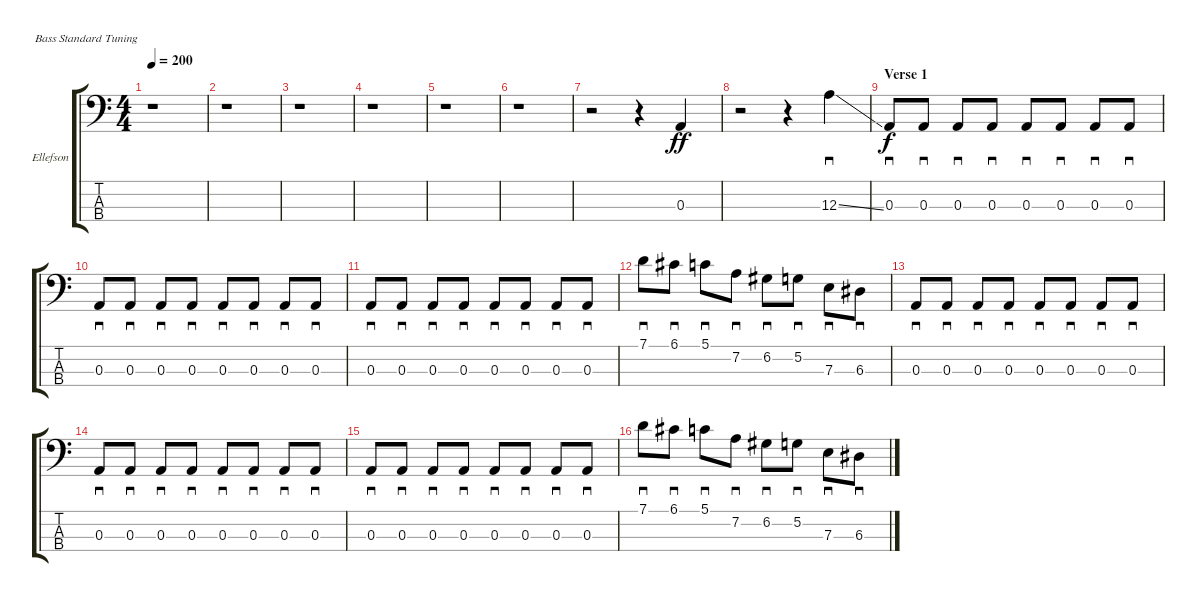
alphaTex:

\bracketExtendMode groupsimilarinstruments
\firstSystemTrackNameOrientation horizontal
\otherSystemsTrackNameOrientation horizontal
\track ("David Ellefson" "Ellefson") {instrument electricbasspick}
\staff {score tabs}
\tuning (G2 D2 A1 E1)
\ts (4 4)
\tempo 200
\clef f4
\ks c
r.1{dy ff instrument electricbasspick} |
r.1 |
r.1 |
r.1 |
r.1 |
r.1 |
r.2 r.4 0.3.4 |
r.2 r.4 12.3{ss}.4{sd} |
\section ("" "Verse 1")
0.3.8{sd dy f} 0.3.8{sd} 0.3.8{sd} 0.3.8{sd} 0.3.8{sd} 0.3.8{sd} 0.3.8{sd} 0.3.8{sd} |
0.3.8{sd} 0.3.8{sd} 0.3.8{sd} 0.3.8{sd} 0.3.8{sd} 0.3.8{sd} 0.3.8{sd} 0.3.8{sd} |
0.3.8{sd} 0.3.8{sd} 0.3.8{sd} 0.3.8{sd} 0.3.8{sd} 0.3.8{sd} 0.3.8{sd} 0.3.8{sd} |
7.1.8{sd} 6.1.8{sd} 5.1.8{sd} 7.2.8{sd} 6.2.8{sd} 5.2.8{sd} 7.3.8{sd} 6.3.8{sd} |
0.3.8{sd} 0.3.8{sd} 0.3.8{sd} 0.3.8{sd} 0.3.8{sd} 0.3.8{sd} 0.3.8{sd} 0.3.8{sd} |
0.3.8{sd} 0.3.8{sd} 0.3.8{sd} 0.3.8{sd} 0.3.8{sd} 0.3.8{sd} 0.3.8{sd} 0.3.8{sd} |
0.3.8{sd} 0.3.8{sd} 0.3.8{sd} 0.3.8{sd} 0.3.8{sd} 0.3.8{sd} 0.3.8{sd} 0.3.8{sd} |
7.1.8{sd} 6.1.8{sd} 5.1.8{sd} 7.2.8{sd} 6.2.8{sd} 5.2.8{sd} 7.3.8{sd} 6.3.8{sd}
